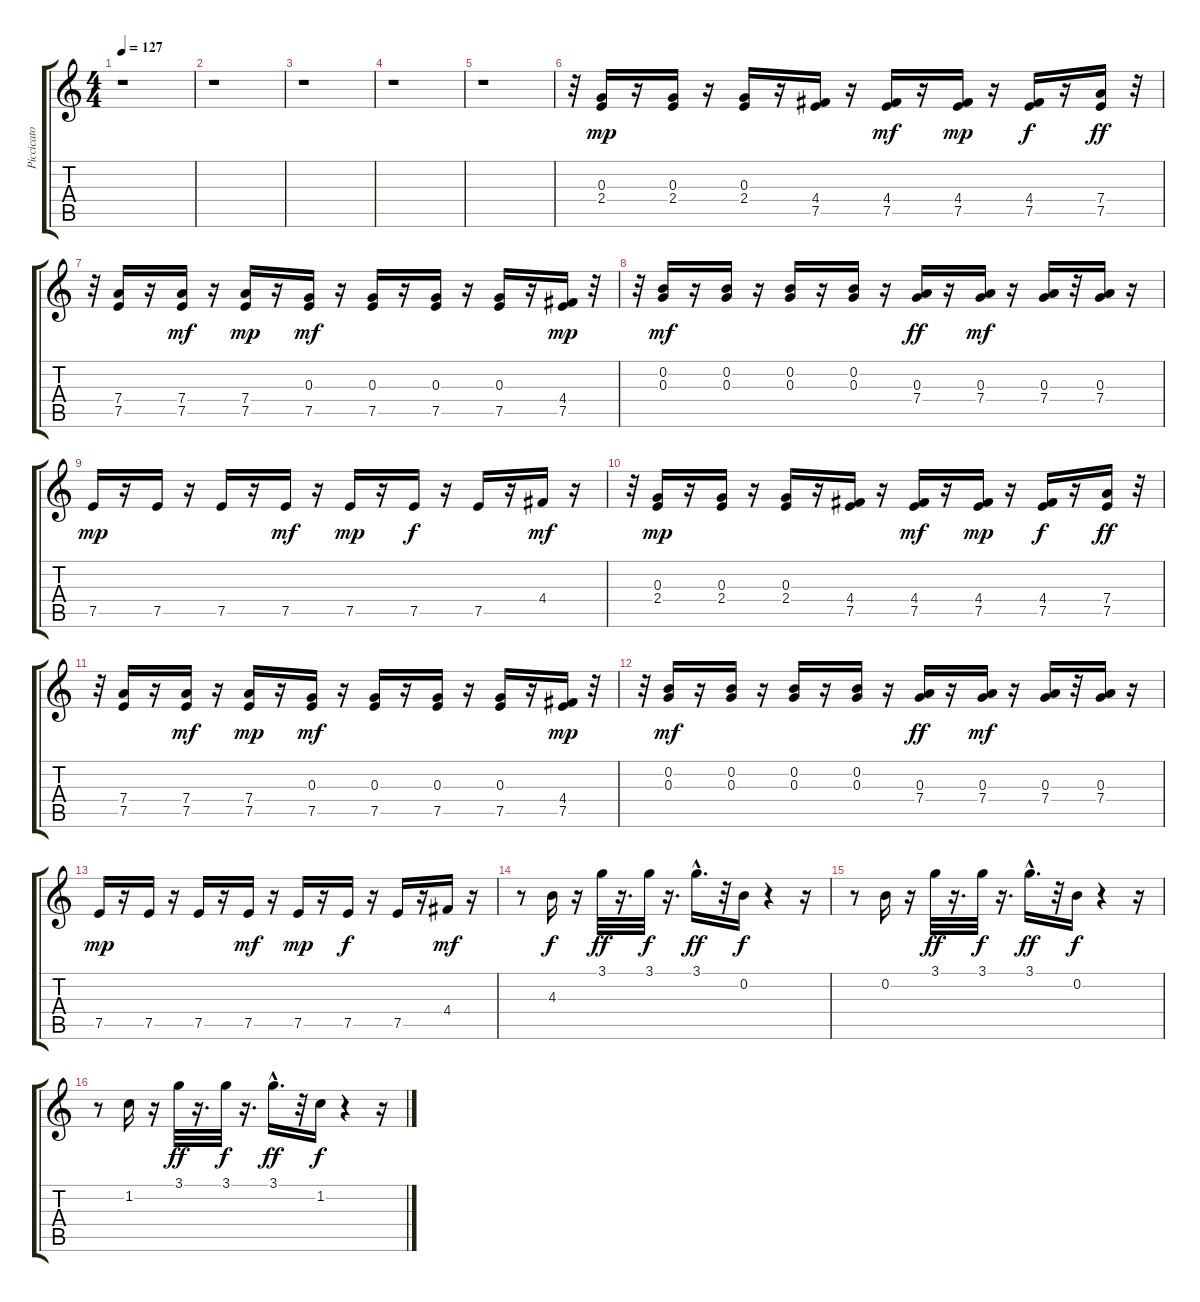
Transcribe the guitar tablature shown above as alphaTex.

\track (" Piccicato" " Piccicato") {instrument electricguitarmuted}
\staff {score tabs}
\tuning (E4 B3 G3 D3 A2 E2) {hide}
\ts (4 4)
\tempo 127
\clef g2
\ks c
r.1{dy mp instrument electricguitarmuted} |
r.1 |
r.1 |
r.1 |
r.1 |
r.32 (0.3 2.4).16{balance 16} r.16 (0.3 2.4).16 r.16 (0.3 2.4).16 r.16 (4.4 7.5).16 r.16 (4.4 7.5).16{dy mf} r.16 (4.4 7.5).16{dy mp} r.16 (4.4 7.5).16{dy f} r.16 (7.4 7.5).16{dy ff} r.32 |
r.32 (7.4 7.5).16 r.16 (7.4 7.5).16{dy mf} r.16 (7.4 7.5).16{dy mp} r.16 (0.3 7.5).16{dy mf} r.16 (0.3 7.5).16 r.16 (0.3 7.5).16 r.16 (0.3 7.5).16 r.16 (4.4 7.5).16{dy mp} r.32 |
r.32 (0.2 0.3).16{dy mf} r.16 (0.2 0.3).16 r.16 (0.2 0.3).16 r.16 (0.2 0.3).16 r.16 (0.3 7.4).16{dy ff} r.16 (0.3 7.4).16{dy mf} r.16 (0.3 7.4).16 r.32 (0.3 7.4).16 r.16 |
7.5.16{dy mp} r.16 7.5.16 r.16 7.5.16 r.16 7.5.16{dy mf} r.16 7.5.16{dy mp} r.16 7.5.16{dy f} r.16 7.5.16 r.16 4.4.16{dy mf} r.16 |
r.32 (0.3 2.4).16{dy mp} r.16 (0.3 2.4).16 r.16 (0.3 2.4).16 r.16 (4.4 7.5).16 r.16 (4.4 7.5).16{dy mf} r.16 (4.4 7.5).16{dy mp} r.16 (4.4 7.5).16{dy f} r.16 (7.4 7.5).16{dy ff} r.32 |
r.32 (7.4 7.5).16 r.16 (7.4 7.5).16{dy mf} r.16 (7.4 7.5).16{dy mp} r.16 (0.3 7.5).16{dy mf} r.16 (0.3 7.5).16 r.16 (0.3 7.5).16 r.16 (0.3 7.5).16 r.16 (4.4 7.5).16{dy mp} r.32 |
r.32 (0.2 0.3).16{dy mf} r.16 (0.2 0.3).16 r.16 (0.2 0.3).16 r.16 (0.2 0.3).16 r.16 (0.3 7.4).16{dy ff} r.16 (0.3 7.4).16{dy mf} r.16 (0.3 7.4).16 r.32 (0.3 7.4).16 r.16 |
7.5.16{dy mp} r.16 7.5.16 r.16 7.5.16 r.16 7.5.16{dy mf} r.16 7.5.16{dy mp} r.16 7.5.16{dy f} r.16 7.5.16 r.16 4.4.16{dy mf} r.16 |
r.8 4.3.16{dy f} r.16 3.1.32{dy ff} r.16{d} 3.1.32{dy f} r.16{d} 3.1{hac}.16{d dy ff} r.32 0.2.16{dy f} r.4 r.16 |
r.8 0.2.16 r.16 3.1.32{dy ff} r.16{d} 3.1.32{dy f} r.16{d} 3.1{hac}.16{d dy ff} r.32 0.2.16{dy f} r.4 r.16 |
r.8 1.2.16 r.16 3.1.32{dy ff} r.16{d} 3.1.32{dy f} r.16{d} 3.1{hac}.16{d dy ff} r.32 1.2.16{dy f} r.4 r.16
